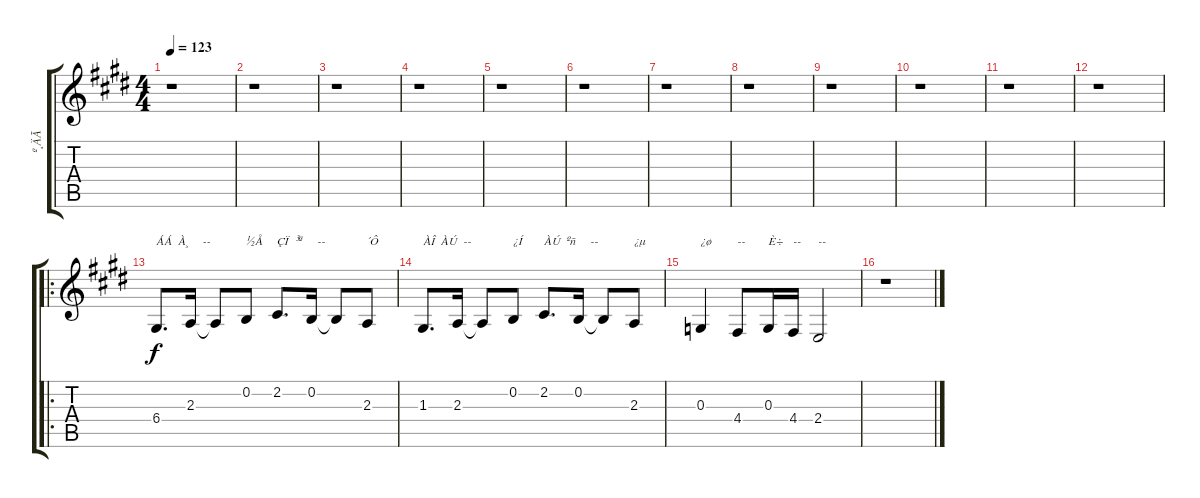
\track ("º¸ÄÃ" "º¸ÄÃ") {instrument electricgrandpiano}
\staff {score tabs}
\tuning (E4 B3 G3 D3 A2 E2) {hide}
\ts (4 4)
\tempo 123
\clef g2
\ks e
r.1{dy f instrument electricgrandpiano} |
r.1 |
r.1 |
r.1 |
r.1 |
r.1 |
r.1 |
r.1 |
r.1 |
r.1 |
r.1 |
r.1 |
\ro
6.4.8{d txt "ÁÁ  À¸"} 2.3.16{txt "    --"} 2.3{t}.8 0.2.8{txt "½Å"} 2.2.8{d txt "ÇÏ  ³ª"} 0.2.16{txt "  --"} 0.2{t}.8 2.3.8{txt "´Ô"} |
1.3.8{d txt "ÀÎ  ÀÚ"} 2.3.16{txt "  --"} 2.3{t}.8 0.2.8{txt "¿Í"} 2.2.8{d txt "ÀÚ  ºñ"} 0.2.16{txt "    --"} 0.2{t}.8 2.3.8{txt "¿µ"} |
0.3.4{txt "¿ø"} 4.4.8{txt "--"} 0.3.16{txt "È÷"} 4.4.16{txt "--"} 2.4.2{txt "--"} |
r.1
